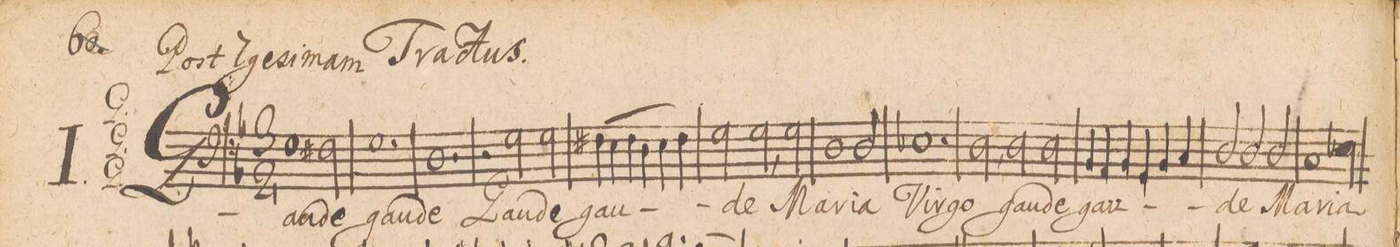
**kern	**text
*I"BASSVS.	*
*clefF4	*
*k[b-]	*
*M3/2	*
1G	Gau-
2F#X\	-de
=2-	=2-
1.G	gau-
=3-	=3-
1.D	-de
=4-	=4-
2r	.
2G\	Gau-
2G\	-de
=5-	=5-
(>4F#X\	gau-
4E\	.
4F#\	.
4D\	.
4E\	.
4F#\)	.
=6-	=6-
2G\	.
2G,\	-de
2G\	Ma-
=7-	=7-
1D	-ri-
2D/	-a
=8-	=8-
1.E-X	Vir-
=9-	=9-
2D,\	-go
2D\	gau-
2D\	-de
=10-	=10-
4BB-/	gau-
4AA/	.
4BB-/	.
4GG/	.
4BB-/	.
4C/	.
=11-	=11-
2D/	.
2D/	-de
2D/	Ma-
=12-	=12-
1C	-ri-
2E-X\	-a
=13-	=13-
*-	*-
